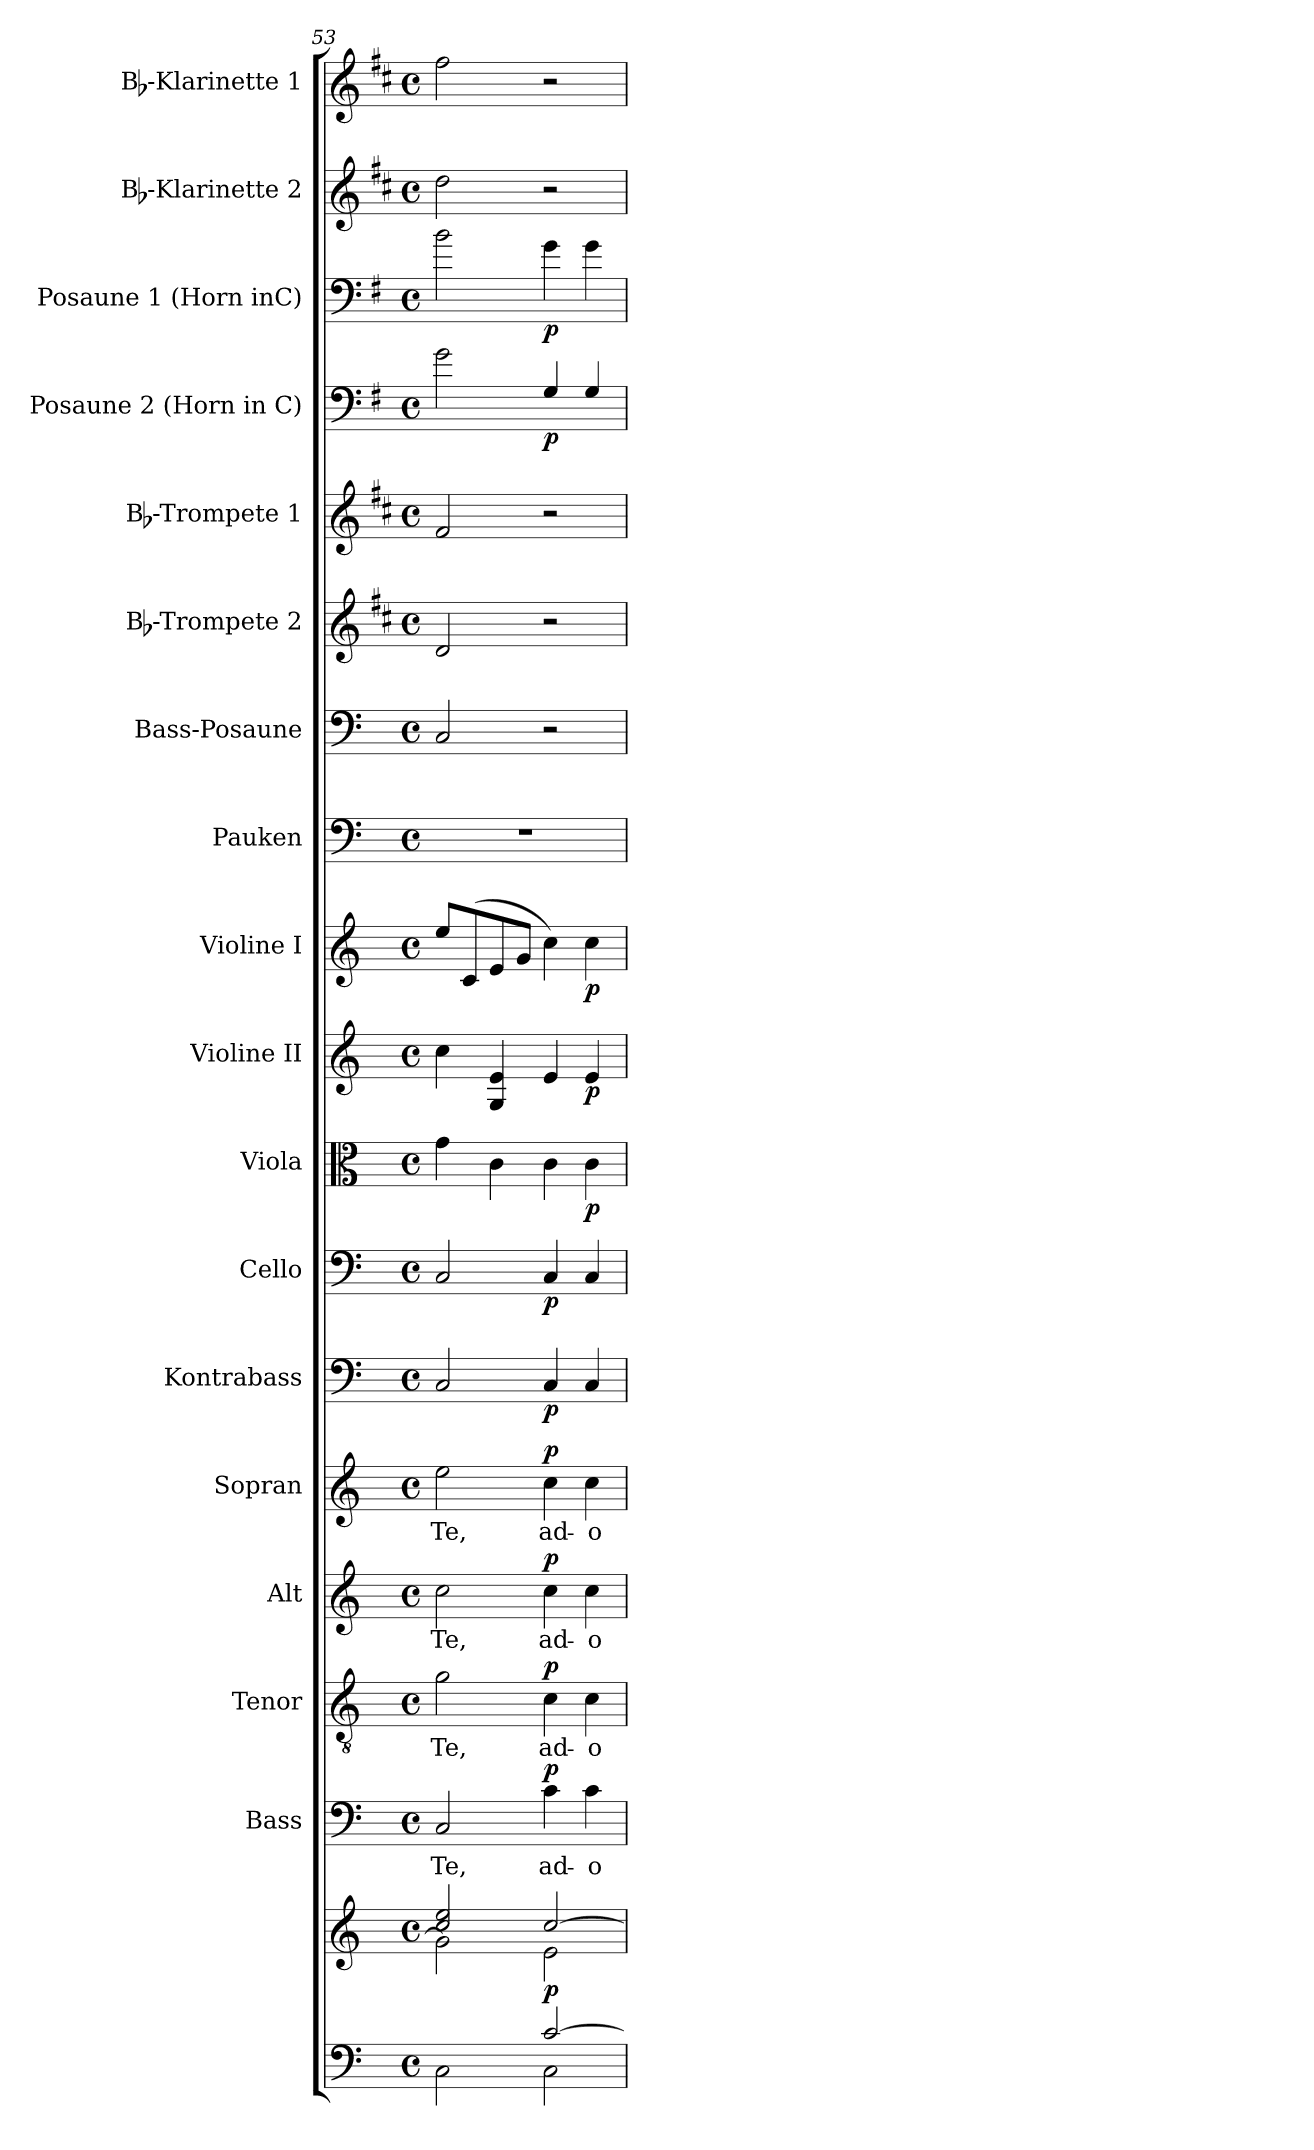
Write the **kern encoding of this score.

**kern	**kern	**dynam	**kern	**text	**dynam	**kern	**text	**dynam	**kern	**text	**dynam	**kern	**text	**dynam	**kern	**dynam	**kern	**dynam	**kern	**dynam	**kern	**dynam	**kern	**dynam	**kern	**kern	**kern	**kern	**kern	**dynam	**kern	**dynam	**kern	**kern
*part18	*part18	*part18	*part17	*part17	*part17	*part16	*part16	*part16	*part15	*part15	*part15	*part14	*part14	*part14	*part13	*part13	*part12	*part12	*part11	*part11	*part10	*part10	*part9	*part9	*part8	*part7	*part6	*part5	*part4	*part4	*part3	*part3	*part2	*part1
*staff19	*staff18	*staff18/19	*staff17	*staff17	*staff17	*staff16	*staff16	*staff16	*staff15	*staff15	*staff15	*staff14	*staff14	*staff14	*staff13	*staff13	*staff12	*staff12	*staff11	*staff11	*staff10	*staff10	*staff9	*staff9	*staff8	*staff7	*staff6	*staff5	*staff4	*staff4	*staff3	*staff3	*staff2	*staff1
*	*	*	*I"Bass	*	*	*I"Tenor	*	*	*I"Alt	*	*	*I"Sopran	*	*	*I"Kontrabass	*	*I"Cello	*	*I"Viola	*	*I"Violine II	*	*I"Violine I	*	*I"Pauken	*I"Bass-Posaune	*I"Bb-Trompete 2	*I"Bb-Trompete 1	*I"Posaune 2 (Horn in C)	*	*I"Posaune 1 (Horn inC)	*	*I"Bb-Klarinette 2	*I"Bb-Klarinette 1
*	*	*	*I'B.	*	*	*I'T.	*	*	*I'A.	*	*	*I'S.	*	*	*I'Kb.	*	*	*	*I'Vla.	*	*I'Vl. II	*	*I'Vl. I	*	*I'Pk.	*I'B-Pos.	*I'Bb Trp. 2	*I'Bb Trp. 1	*I'Pos. 2	*	*I'Pos. 1	*	*I'Bb Kl. 2	*I'Bb Kl. 1
*clefF4	*clefG2	*	*clefF4	*	*	*clefGv2	*	*	*clefG2	*	*	*clefG2	*	*	*clefF4	*	*clefF4	*	*clefC3	*	*clefG2	*	*clefG2	*	*clefF4	*clefF4	*clefG2	*clefG2	*clefF4	*	*clefF4	*	*clefG2	*clefG2
*	*	*	*	*	*	*	*	*	*	*	*	*	*	*	*ITrd7c12	*	*	*	*	*	*	*	*	*	*	*	*ITrd1c2	*ITrd1c2	*ITrd4c7	*	*ITrd4c7	*	*ITrd1c2	*ITrd1c2
*k[]	*k[]	*	*k[]	*	*	*k[]	*	*	*k[]	*	*	*k[]	*	*	*k[]	*	*k[]	*	*k[]	*	*k[]	*	*k[]	*	*k[]	*k[]	*k[]	*k[]	*k[]	*	*k[]	*	*k[]	*k[]
*C:	*C:	*	*C:	*	*	*C:	*	*	*C:	*	*	*C:	*	*	*C:	*	*C:	*	*C:	*	*C:	*	*C:	*	*C:	*C:	*C:	*C:	*C:	*	*C:	*	*C:	*C:
*M4/4	*M4/4	*	*M4/4	*	*	*M4/4	*	*	*M4/4	*	*	*M4/4	*	*	*M4/4	*	*M4/4	*	*M4/4	*	*M4/4	*	*M4/4	*	*M4/4	*M4/4	*M4/4	*M4/4	*M4/4	*	*M4/4	*	*M4/4	*M4/4
*met(c)	*met(c)	*	*met(c)	*	*	*met(c)	*	*	*met(c)	*	*	*met(c)	*	*	*met(c)	*	*met(c)	*	*met(c)	*	*met(c)	*	*met(c)	*	*met(c)	*met(c)	*met(c)	*met(c)	*met(c)	*	*met(c)	*	*met(c)	*met(c)
=53	=53	=53	=53	=53	=53	=53	=53	=53	=53	=53	=53	=53	=53	=53	=53	=53	=53	=53	=53	=53	=53	=53	=53	=53	=53	=53	=53	=53	=53	=53	=53	=53	=53	=53
*^	*^	*	*	*	*	*	*	*	*	*	*	*	*	*	*	*	*	*	*	*	*	*	*	*	*	*	*	*	*	*	*	*	*	*
!	!	!	!	!	!	!LO:LY:b	!	!	!LO:LY:b	!	!	!LO:LY:b	!	!	!LO:LY:b	!	!	!	!	!	!	!	!	!	!	!	!	!	!	!	!	!	!	!	!	!
2ryy	2C\	2cc/ 2ee/	2g\]	.	2C/	Te,	.	2g\	Te,	.	2cc\	Te,	.	2ee\	Te,	.	2CC/	.	2C/	.	4g\	.	4cc\	.	8ee/L	.	1r	2C/	2c/	2e/	2c\	.	2e\	.	2cc\	2ee\
.	.	.	.	.	.	.	.	.	.	.	.	.	.	.	.	.	.	.	.	.	.	.	.	.	(>8c/	.	.	.	.	.	.	.	.	.	.	.
.	.	.	.	.	.	.	.	.	.	.	.	.	.	.	.	.	.	.	.	.	4c\	.	4G/ 4e/	.	8e/	.	.	.	.	.	.	.	.	.	.	.
.	.	.	.	.	.	.	.	.	.	.	.	.	.	.	.	.	.	.	.	.	.	.	.	.	8g/J	.	.	.	.	.	.	.	.	.	.	.
!	!	!	!	!LO:DY:b	!	!LO:LY:b	!LO:DY:a	!	!LO:LY:b	!LO:DY:a	!	!LO:LY:b	!LO:DY:a	!	!LO:LY:b	!LO:DY:a	!	!LO:DY:b	!	!LO:DY:b	!	!	!	!	!	!	!	!	!	!	!	!LO:DY:b	!	!LO:DY:b	!	!
[>2c/	2C\	[>2cc/	2e\	p	4c\	ad-	p	4c\	ad-	p	4cc\	ad-	p	4cc\	ad-	p	4CC/	p	4C/	p	4c\	.	4e/	.	4cc\)	.	.	2r	2r	2r	4C/	p	4c\	p	2r	2r
!	!	!	!	!	!	!LO:LY:b	!	!	!LO:LY:b	!	!	!LO:LY:b	!	!	!LO:LY:b	!	!	!	!	!	!	!LO:DY:b	!	!LO:DY:b	!	!LO:DY:b	!	!	!	!	!	!	!	!	!	!
.	.	.	.	.	4c\	-o-	.	4c\	-o-	.	4cc\	-o-	.	4cc\	-o-	.	4CC/	.	4C/	.	4c\	p	4e/	p	4cc\	p	.	.	.	.	4C/	.	4c\	.	.	.
*v	*v	*	*	*	*	*	*	*	*	*	*	*	*	*	*	*	*	*	*	*	*	*	*	*	*	*	*	*	*	*	*	*	*	*	*	*
*	*v	*v	*	*	*	*	*	*	*	*	*	*	*	*	*	*	*	*	*	*	*	*	*	*	*	*	*	*	*	*	*	*	*	*	*
=	=	=	=	=	=	=	=	=	=	=	=	=	=	=	=	=	=	=	=	=	=	=	=	=	=	=	=	=	=	=	=	=	=	=
*-	*-	*-	*-	*-	*-	*-	*-	*-	*-	*-	*-	*-	*-	*-	*-	*-	*-	*-	*-	*-	*-	*-	*-	*-	*-	*-	*-	*-	*-	*-	*-	*-	*-	*-
